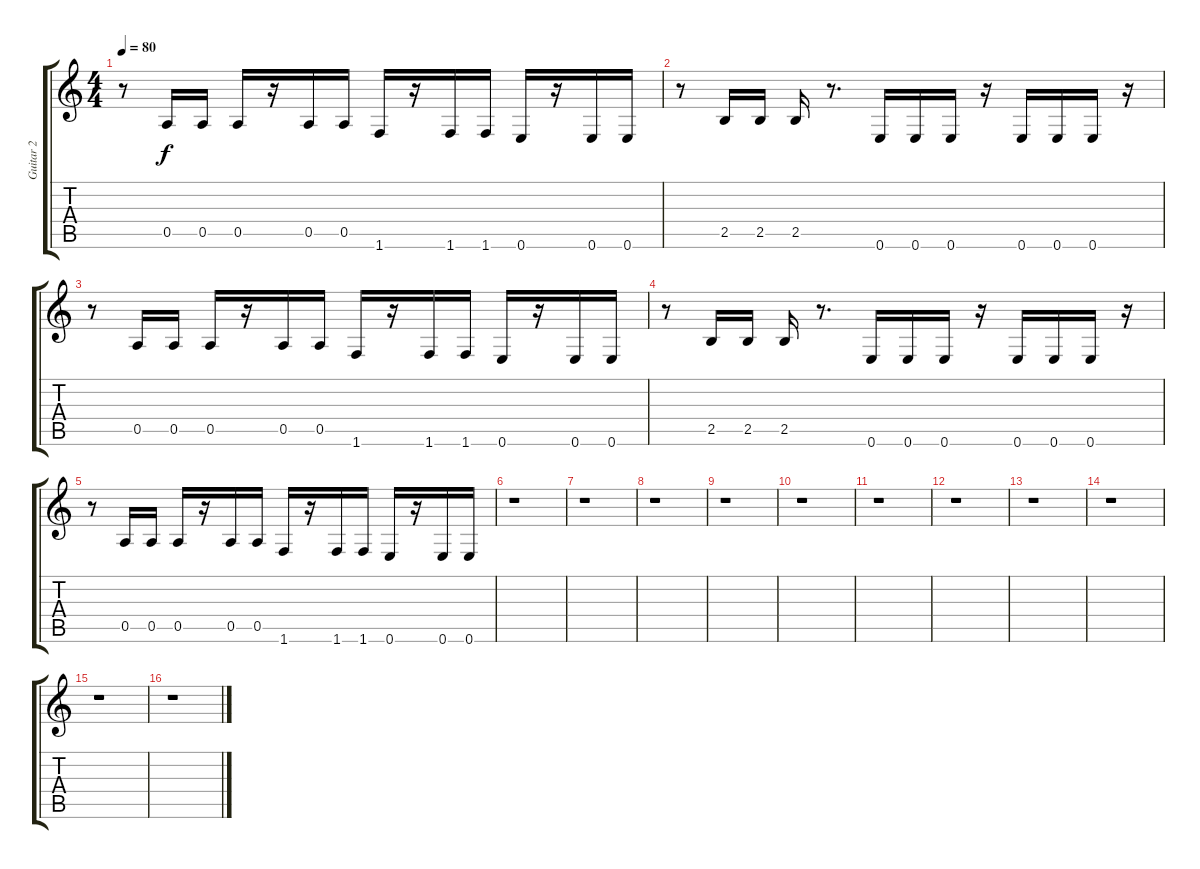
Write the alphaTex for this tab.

\track ("Guitar 2" "Guitar 2") {instrument distortionguitar}
\staff {score tabs}
\tuning (E4 B3 G3 D3 A2 E2) {hide}
\ts (4 4)
\tempo 80
\clef g2
\ks c
r.8{dy f} 0.5.16 0.5.16 0.5.16 r.16 0.5.16 0.5.16 1.6.16 r.16 1.6.16 1.6.16 0.6.16 r.16 0.6.16 0.6.16 |
r.8 2.5.16 2.5.16 2.5.16 r.8{d} 0.6.16 0.6.16 0.6.16 r.16 0.6.16 0.6.16 0.6.16 r.16 |
r.8 0.5.16 0.5.16 0.5.16 r.16 0.5.16 0.5.16 1.6.16 r.16 1.6.16 1.6.16 0.6.16 r.16 0.6.16 0.6.16 |
r.8 2.5.16 2.5.16 2.5.16 r.8{d} 0.6.16 0.6.16 0.6.16 r.16 0.6.16 0.6.16 0.6.16 r.16 |
r.8 0.5.16 0.5.16 0.5.16 r.16 0.5.16 0.5.16 1.6.16 r.16 1.6.16 1.6.16 0.6.16 r.16 0.6.16 0.6.16 |
r.1 |
r.1 |
r.1 |
r.1 |
r.1 |
r.1 |
r.1 |
r.1 |
r.1 |
r.1 |
r.1
